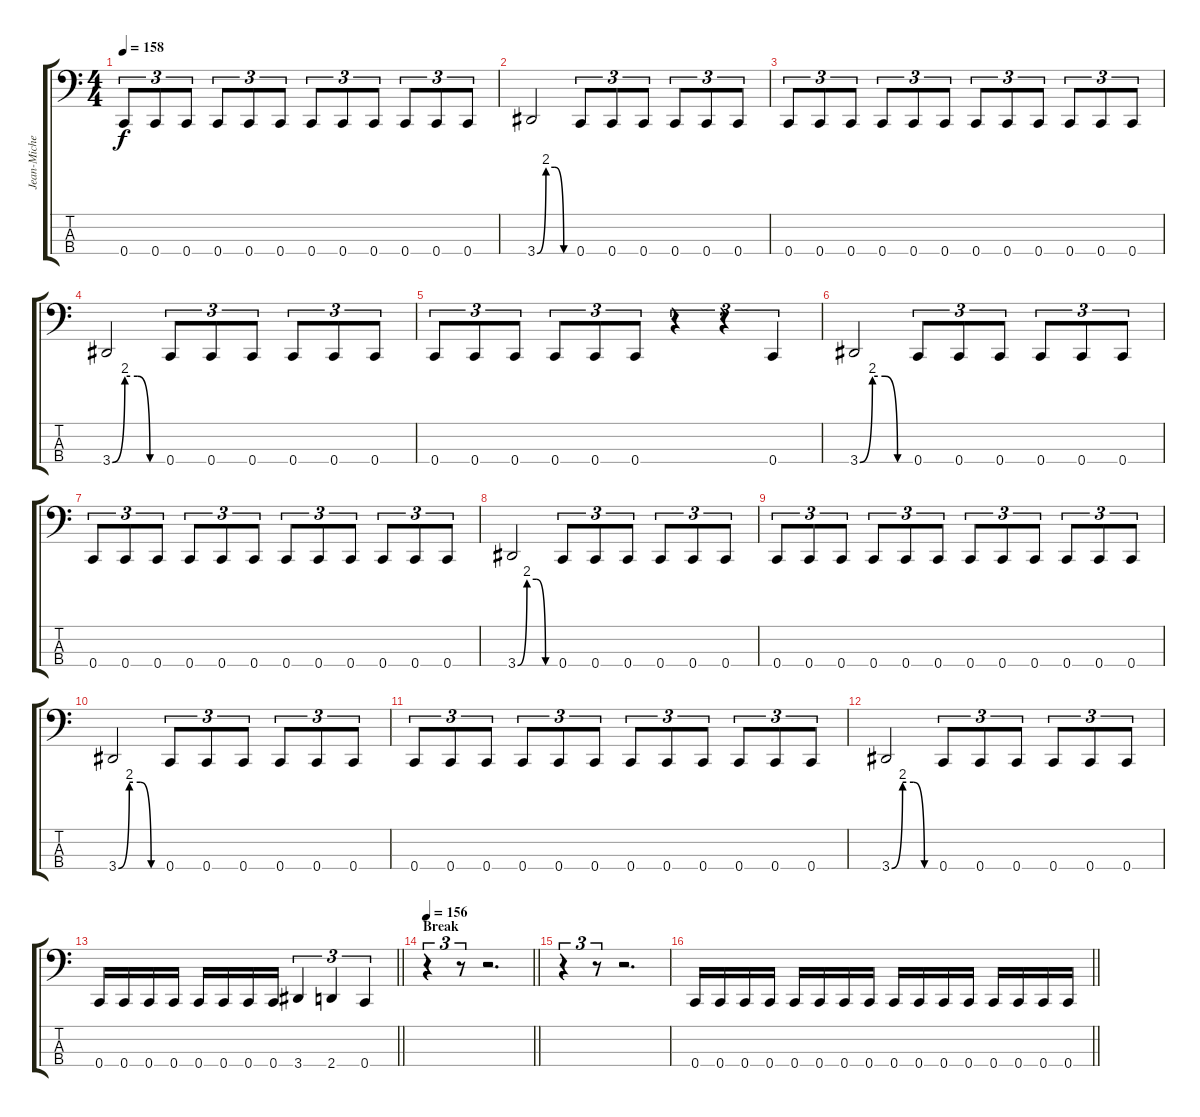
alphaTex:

\track ("Jean-Michel Labadie" "Jean-Miche") {instrument electricbassfinger}
\staff {score tabs}
\tuning (F2 C2 G1 C1) {hide}
\ts (4 4)
\tempo 158
\clef f4
\ks c
0.4.8{tu (3 2) dy f} 0.4.8{tu (3 2)} 0.4.8{tu (3 2)} 0.4.8{tu (3 2)} 0.4.8{tu (3 2)} 0.4.8{tu (3 2)} 0.4.8{tu (3 2)} 0.4.8{tu (3 2)} 0.4.8{tu (3 2)} 0.4.8{tu (3 2)} 0.4.8{tu (3 2)} 0.4.8{tu (3 2)} |
3.4{be (custom 0 0 15 8 30 8 45 0 60 0)}.2 0.4.8{tu (3 2)} 0.4.8{tu (3 2)} 0.4.8{tu (3 2)} 0.4.8{tu (3 2)} 0.4.8{tu (3 2)} 0.4.8{tu (3 2)} |
0.4.8{tu (3 2)} 0.4.8{tu (3 2)} 0.4.8{tu (3 2)} 0.4.8{tu (3 2)} 0.4.8{tu (3 2)} 0.4.8{tu (3 2)} 0.4.8{tu (3 2)} 0.4.8{tu (3 2)} 0.4.8{tu (3 2)} 0.4.8{tu (3 2)} 0.4.8{tu (3 2)} 0.4.8{tu (3 2)} |
3.4{be (custom 0 0 15 8 30 8 45 0 60 0)}.2 0.4.8{tu (3 2)} 0.4.8{tu (3 2)} 0.4.8{tu (3 2)} 0.4.8{tu (3 2)} 0.4.8{tu (3 2)} 0.4.8{tu (3 2)} |
0.4.8{tu (3 2)} 0.4.8{tu (3 2)} 0.4.8{tu (3 2)} 0.4.8{tu (3 2)} 0.4.8{tu (3 2)} 0.4.8{tu (3 2)} r.4{tu (3 2)} r.4{tu (3 2)} 0.4.4{tu (3 2)} |
3.4{be (custom 0 0 15 8 30 8 45 0 60 0)}.2 0.4.8{tu (3 2)} 0.4.8{tu (3 2)} 0.4.8{tu (3 2)} 0.4.8{tu (3 2)} 0.4.8{tu (3 2)} 0.4.8{tu (3 2)} |
0.4.8{tu (3 2)} 0.4.8{tu (3 2)} 0.4.8{tu (3 2)} 0.4.8{tu (3 2)} 0.4.8{tu (3 2)} 0.4.8{tu (3 2)} 0.4.8{tu (3 2)} 0.4.8{tu (3 2)} 0.4.8{tu (3 2)} 0.4.8{tu (3 2)} 0.4.8{tu (3 2)} 0.4.8{tu (3 2)} |
3.4{be (custom 0 0 15 8 30 8 45 0 60 0)}.2 0.4.8{tu (3 2)} 0.4.8{tu (3 2)} 0.4.8{tu (3 2)} 0.4.8{tu (3 2)} 0.4.8{tu (3 2)} 0.4.8{tu (3 2)} |
0.4.8{tu (3 2)} 0.4.8{tu (3 2)} 0.4.8{tu (3 2)} 0.4.8{tu (3 2)} 0.4.8{tu (3 2)} 0.4.8{tu (3 2)} 0.4.8{tu (3 2)} 0.4.8{tu (3 2)} 0.4.8{tu (3 2)} 0.4.8{tu (3 2)} 0.4.8{tu (3 2)} 0.4.8{tu (3 2)} |
3.4{be (custom 0 0 15 8 30 8 45 0 60 0)}.2 0.4.8{tu (3 2)} 0.4.8{tu (3 2)} 0.4.8{tu (3 2)} 0.4.8{tu (3 2)} 0.4.8{tu (3 2)} 0.4.8{tu (3 2)} |
0.4.8{tu (3 2)} 0.4.8{tu (3 2)} 0.4.8{tu (3 2)} 0.4.8{tu (3 2)} 0.4.8{tu (3 2)} 0.4.8{tu (3 2)} 0.4.8{tu (3 2)} 0.4.8{tu (3 2)} 0.4.8{tu (3 2)} 0.4.8{tu (3 2)} 0.4.8{tu (3 2)} 0.4.8{tu (3 2)} |
3.4{be (custom 0 0 15 8 30 8 45 0 60 0)}.2 0.4.8{tu (3 2)} 0.4.8{tu (3 2)} 0.4.8{tu (3 2)} 0.4.8{tu (3 2)} 0.4.8{tu (3 2)} 0.4.8{tu (3 2)} |
\barLineRight lightlight
0.4.16 0.4.16 0.4.16 0.4.16 0.4.16 0.4.16 0.4.16 0.4.16 3.4.4{tu (3 2)} 2.4.4{tu (3 2)} 0.4.4{tu (3 2)} |
\section ("" "Break")
\tempo 156
\barLineRight lightlight
r.4{tu (3 2)} r.8{tu (3 2)} r.2{d} |
r.4{tu (3 2)} r.8{tu (3 2)} r.2{d} |
\barLineRight lightlight
0.4.16 0.4.16 0.4.16 0.4.16 0.4.16 0.4.16 0.4.16 0.4.16 0.4.16 0.4.16 0.4.16 0.4.16 0.4.16 0.4.16 0.4.16 0.4.16
